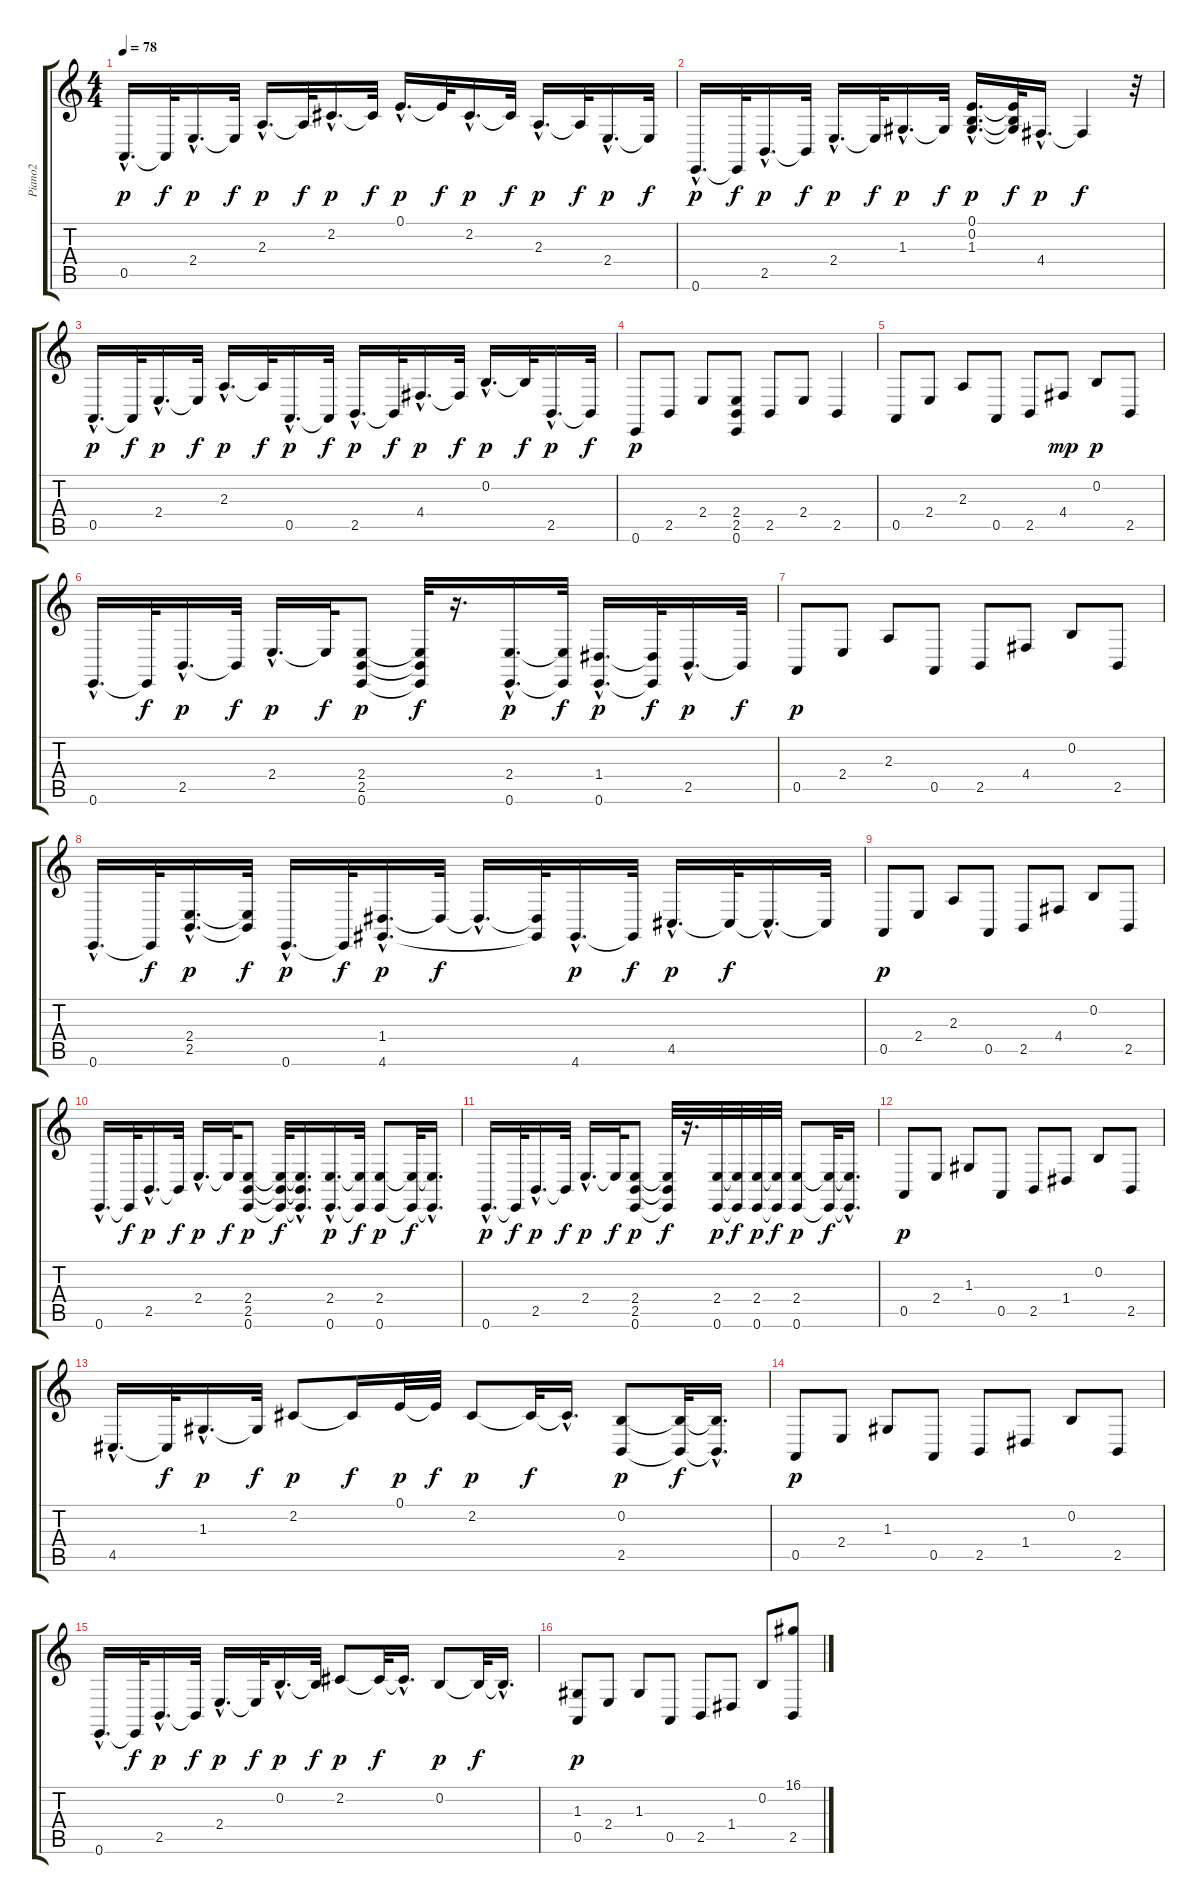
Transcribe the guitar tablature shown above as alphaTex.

\track ("Piano2" "Piano2") {instrument brightacousticpiano}
\staff {score tabs}
\tuning (E4 B3 G3 D3 A2 E2) {hide}
\ts (4 4)
\tempo 78
\clef g2
\ks c
0.5{hac}.16{d dy p} 0.5{t}.32{dy f} 2.4{hac}.16{d dy p} 2.4{t}.32{dy f} 2.3{hac}.16{d dy p} 2.3{t}.32{dy f} 2.2{hac}.16{d dy p} 2.2{t}.32{dy f} 0.1{hac}.16{d dy p} 0.1{t}.32{dy f} 2.2{hac}.16{d dy p} 2.2{t}.32{dy f} 2.3{hac}.16{d dy p} 2.3{t}.32{dy f} 2.4{hac}.16{d dy p} 2.4{t}.32{dy f} |
0.6{hac}.16{d dy p} 0.6{t}.32{dy f} 2.5{hac}.16{d dy p} 2.5{t}.32{dy f} 2.4{hac}.16{d dy p} 2.4{t}.32{dy f} 1.3{hac}.16{d dy p} 1.3{t}.32{dy f} (0.1{hac} 0.2{hac} 1.3{hac}).16{d dy p} (0.1{t} 0.2{t} 1.3{t}).32{dy f} 4.4{hac}.16{d dy p} 4.4{t}.4{dy f} r.32 |
0.5{hac}.16{d dy p} 0.5{t}.32{dy f} 2.4{hac}.16{d dy p} 2.4{t}.32{dy f} 2.3{hac}.16{d dy p} 2.3{t}.32{dy f} 0.5{hac}.16{d dy p} 0.5{t}.32{dy f} 2.5{hac}.16{d dy p} 2.5{t}.32{dy f} 4.4{hac}.16{d dy p} 4.4{t}.32{dy f} 0.2{hac}.16{d dy p} 0.2{t}.32{dy f} 2.5{hac}.16{d dy p} 2.5{t}.32{dy f} |
0.6.8{dy p} 2.5.8 2.4.8 (2.4 2.5 0.6).8 2.5.8 2.4.8 2.5.4 |
0.5.8 2.4.8 2.3.8 0.5.8 2.5.8 4.4.8{dy mp} 0.2.8{dy p} 2.5.8 |
0.6{hac}.16{d} 0.6{t}.32{dy f} 2.5{hac}.16{d dy p} 2.5{t}.32{dy f} 2.4{hac}.16{d dy p} 2.4{t}.32{dy f} (2.4 2.5 0.6).8{dy p} (2.4{t} 2.5{t} 0.6{t}).32{dy f} r.16{d} (2.4{hac} 0.6{hac}).16{d dy p} (2.4{t} 0.6{t}).32{dy f} (1.4{hac} 0.6{hac}).16{d dy p} (1.4{t} 0.6{t}).32{dy f} 2.5{hac}.16{d dy p} 2.5{t}.32{dy f} |
0.5.8{dy p} 2.4.8 2.3.8 0.5.8 2.5.8 4.4.8 0.2.8 2.5.8 |
0.6{hac}.16{d} 0.6{t}.32{dy f} (2.4{hac} 2.5{hac}).16{d dy p} (2.4{t} 2.5{t}).32{dy f} 0.6{hac}.16{d dy p} 0.6{t}.32{dy f} (1.4{hac} 4.6{hac}).16{d dy p} 1.4{t}.32{dy f} 1.4{hac t}.16{d} (1.4{t} 4.6{t}).32 4.6{hac}.16{d dy p} 4.6{t}.32{dy f} 4.5{hac}.16{d dy p} 4.5{t}.32{dy f} 4.5{hac t}.16{d} 4.5{t}.32 |
0.5.8{dy p} 2.4.8 2.3.8 0.5.8 2.5.8 4.4.8 0.2.8 2.5.8 |
0.6{hac}.16{d} 0.6{t}.32{dy f} 2.5{hac}.16{d dy p} 2.5{t}.32{dy f} 2.4{hac}.16{d dy p} 2.4{t}.32{dy f} (2.4 2.5 0.6).8{dy p} (2.4{t} 2.5{t} 0.6{t}).32{dy f} (2.4{hac t} 2.5{hac t} 0.6{hac t}).16{d} (2.4{hac} 0.6{hac}).16{d dy p} (2.4{t} 0.6{t}).32{dy f} (2.4 0.6).8{dy p} (2.4{t} 0.6{t}).32{dy f} (2.4{hac t} 0.6{hac t}).16{d} |
0.6{hac}.16{d dy p} 0.6{t}.32{dy f} 2.5{hac}.16{d dy p} 2.5{t}.32{dy f} 2.4{hac}.16{d dy p} 2.4{t}.32{dy f} (2.4 2.5 0.6).8{dy p} (2.4{t} 2.5{t} 0.6{t}).32{dy f} r.16{d} (2.4 0.6).32{dy p} (2.4{t} 0.6{t}).32{dy f} (2.4 0.6).32{dy p} (2.4{t} 0.6{t}).32{dy f} (2.4 0.6).8{dy p} (2.4{t} 0.6{t}).32{dy f} (2.4{hac t} 0.6{hac t}).16{d} |
0.5.8{dy p} 2.4.8 1.3.8 0.5.8 2.5.8 1.4.8 0.2.8 2.5.8 |
4.5{hac}.16{d} 4.5{t}.32{dy f} 1.3{hac}.16{d dy p} 1.3{t}.32{dy f} 2.2.8{dy p} 2.2{t}.16{dy f} 0.1.32{dy p} 0.1{t}.32{dy f} 2.2.8{dy p} 2.2{t}.32{dy f} 2.2{hac t}.16{d} (0.2 2.5).8{dy p} (0.2{t} 2.5{t}).32{dy f} (0.2{hac t} 2.5{hac t}).16{d} |
0.5.8{dy p} 2.4.8 1.3.8 0.5.8 2.5.8 1.4.8 0.2.8 2.5.8 |
0.6{hac}.16{d} 0.6{t}.32{dy f} 2.5{hac}.16{d dy p} 2.5{t}.32{dy f} 2.4{hac}.16{d dy p} 2.4{t}.32{dy f} 0.2{hac}.16{d dy p} 0.2{t}.32{dy f} 2.2.8{dy p} 2.2{t}.32{dy f} 2.2{hac t}.16{d} 0.2.8{dy p} 0.2{t}.32{dy f} 0.2{hac t}.16{d} |
(1.3 0.5).8{dy p} 2.4.8 1.3.8 0.5.8 2.5.8 1.4.8 0.2.8 (16.1 2.5).8
